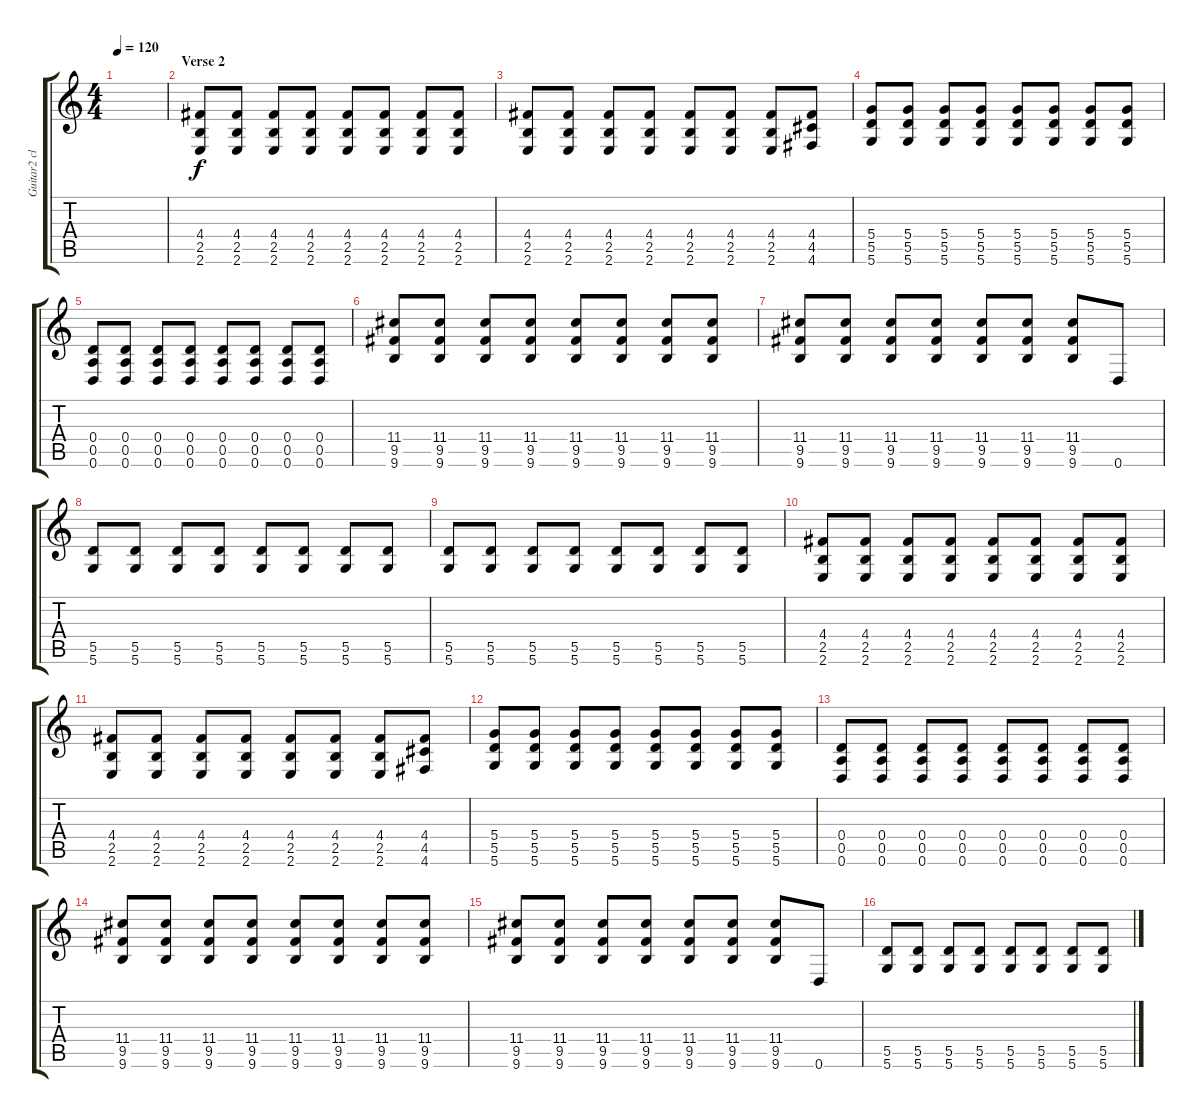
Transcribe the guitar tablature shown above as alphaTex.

\track ("Guitar2 clean" "Guitar2 cl") {instrument electricguitarclean}
\staff {score tabs}
\tuning (E4 B3 G3 D3 A2 D2) {hide}
\ts (4 4)
\tempo 120
\clef g2
\ks c
|
\section ("" "Verse 2")
(4.4 2.5 2.6).8 (4.4 2.5 2.6).8 (4.4 2.5 2.6).8 (4.4 2.5 2.6).8 (4.4 2.5 2.6).8 (4.4 2.5 2.6).8 (4.4 2.5 2.6).8 (4.4 2.5 2.6).8 |
(4.4 2.5 2.6).8 (4.4 2.5 2.6).8 (4.4 2.5 2.6).8 (4.4 2.5 2.6).8 (4.4 2.5 2.6).8 (4.4 2.5 2.6).8 (4.4 2.5 2.6).8 (4.4 4.5 4.6).8 |
(5.4 5.5 5.6).8 (5.4 5.5 5.6).8 (5.4 5.5 5.6).8 (5.4 5.5 5.6).8 (5.4 5.5 5.6).8 (5.4 5.5 5.6).8 (5.4 5.5 5.6).8 (5.4 5.5 5.6).8 |
(0.4 0.5 0.6).8 (0.4 0.5 0.6).8 (0.4 0.5 0.6).8 (0.4 0.5 0.6).8 (0.4 0.5 0.6).8 (0.4 0.5 0.6).8 (0.4 0.5 0.6).8 (0.4 0.5 0.6).8 |
(11.4 9.5 9.6).8 (11.4 9.5 9.6).8 (11.4 9.5 9.6).8 (11.4 9.5 9.6).8 (11.4 9.5 9.6).8 (11.4 9.5 9.6).8 (11.4 9.5 9.6).8 (11.4 9.5 9.6).8 |
(11.4 9.5 9.6).8 (11.4 9.5 9.6).8 (11.4 9.5 9.6).8 (11.4 9.5 9.6).8 (11.4 9.5 9.6).8 (11.4 9.5 9.6).8 (11.4 9.5 9.6).8 0.6.8 |
(5.5 5.6).8 (5.5 5.6).8 (5.5 5.6).8 (5.5 5.6).8 (5.5 5.6).8 (5.5 5.6).8 (5.5 5.6).8 (5.5 5.6).8 |
(5.5 5.6).8 (5.5 5.6).8 (5.5 5.6).8 (5.5 5.6).8 (5.5 5.6).8 (5.5 5.6).8 (5.5 5.6).8 (5.5 5.6).8 |
(4.4 2.5 2.6).8 (4.4 2.5 2.6).8 (4.4 2.5 2.6).8 (4.4 2.5 2.6).8 (4.4 2.5 2.6).8 (4.4 2.5 2.6).8 (4.4 2.5 2.6).8 (4.4 2.5 2.6).8 |
(4.4 2.5 2.6).8 (4.4 2.5 2.6).8 (4.4 2.5 2.6).8 (4.4 2.5 2.6).8 (4.4 2.5 2.6).8 (4.4 2.5 2.6).8 (4.4 2.5 2.6).8 (4.4 4.5 4.6).8 |
(5.4 5.5 5.6).8 (5.4 5.5 5.6).8 (5.4 5.5 5.6).8 (5.4 5.5 5.6).8 (5.4 5.5 5.6).8 (5.4 5.5 5.6).8 (5.4 5.5 5.6).8 (5.4 5.5 5.6).8 |
(0.4 0.5 0.6).8 (0.4 0.5 0.6).8 (0.4 0.5 0.6).8 (0.4 0.5 0.6).8 (0.4 0.5 0.6).8 (0.4 0.5 0.6).8 (0.4 0.5 0.6).8 (0.4 0.5 0.6).8 |
(11.4 9.5 9.6).8 (11.4 9.5 9.6).8 (11.4 9.5 9.6).8 (11.4 9.5 9.6).8 (11.4 9.5 9.6).8 (11.4 9.5 9.6).8 (11.4 9.5 9.6).8 (11.4 9.5 9.6).8 |
(11.4 9.5 9.6).8 (11.4 9.5 9.6).8 (11.4 9.5 9.6).8 (11.4 9.5 9.6).8 (11.4 9.5 9.6).8 (11.4 9.5 9.6).8 (11.4 9.5 9.6).8 0.6.8 |
(5.5 5.6).8 (5.5 5.6).8 (5.5 5.6).8 (5.5 5.6).8 (5.5 5.6).8 (5.5 5.6).8 (5.5 5.6).8 (5.5 5.6).8
